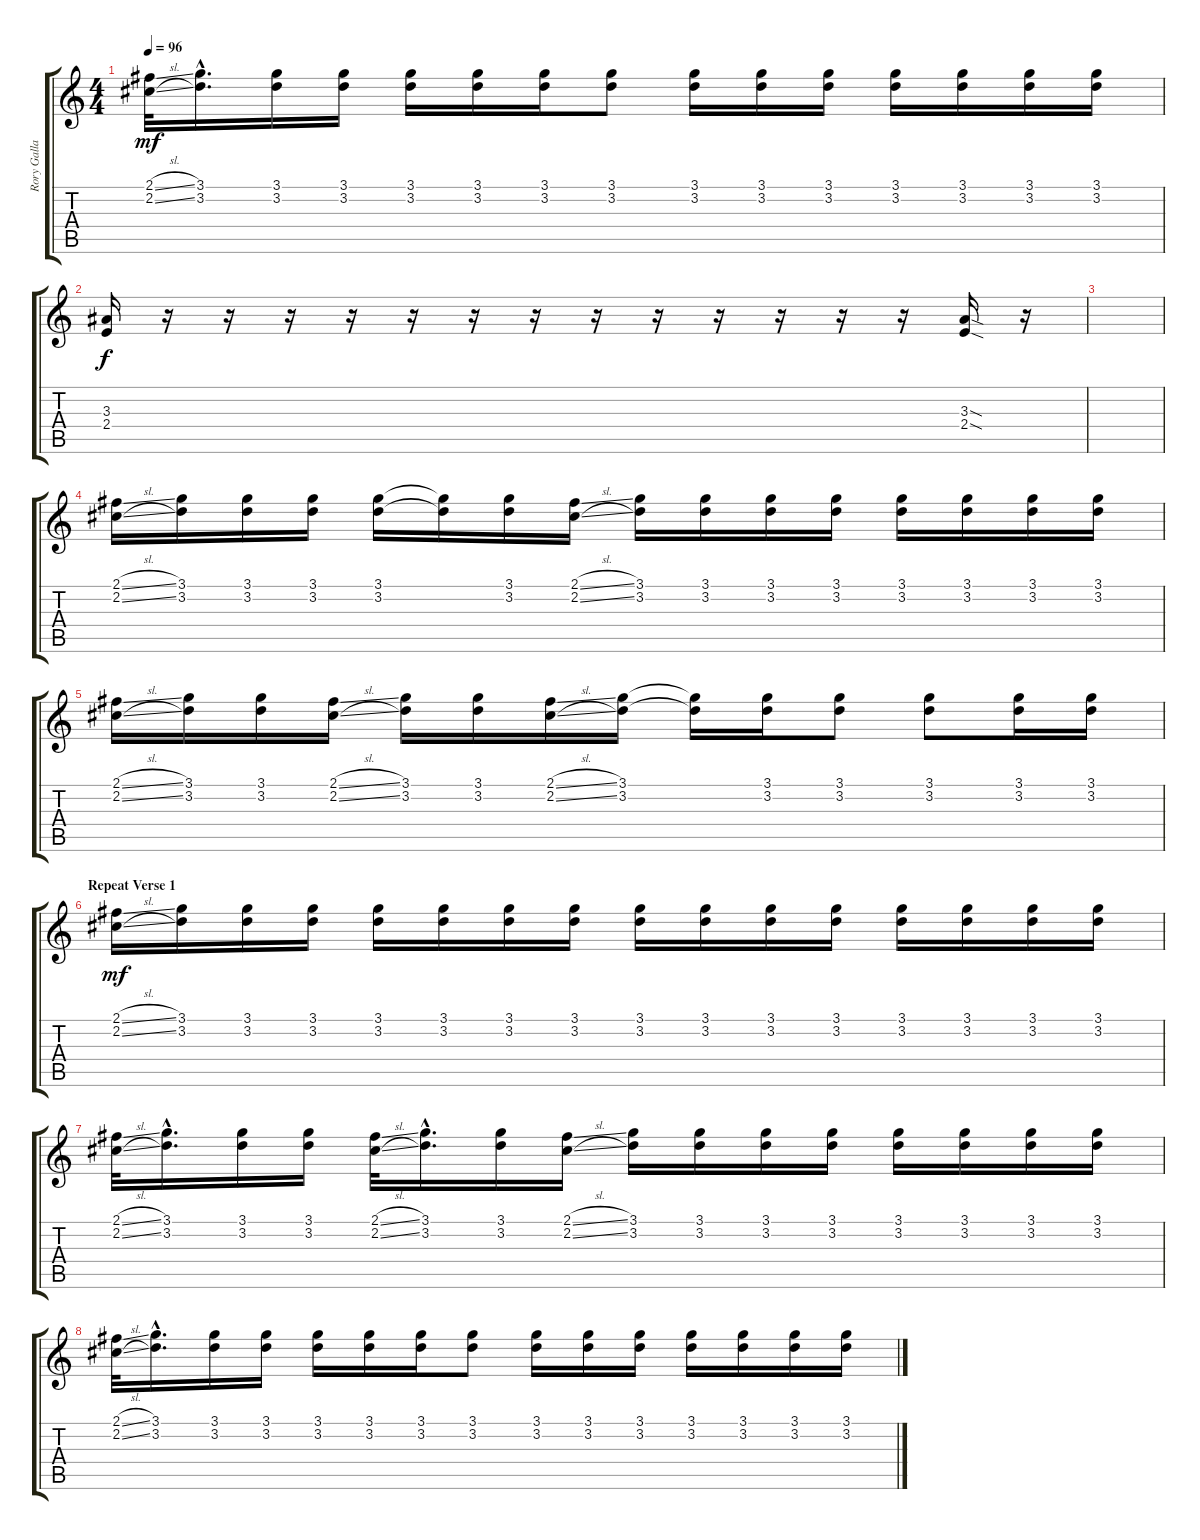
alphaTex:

\track ("Rory Gallagher (For Sound)" "Rory Galla") {instrument distortionguitar}
\staff {score tabs}
\tuning (E4 B3 G3 D3 A2 D2) {hide}
\ts (4 4)
\tempo 96
\clef g2
\ks c
(2.1{sl} 2.2{sl}).32{dy mf} (3.1{hac} 3.2{hac}).16{d} (3.1 3.2).16 (3.1 3.2).16 (3.1 3.2).16 (3.1 3.2).16 (3.1 3.2).16 (3.1 3.2).8 (3.1 3.2).16 (3.1 3.2).16 (3.1 3.2).16 (3.1 3.2).16 (3.1 3.2).16 (3.1 3.2).16 (3.1 3.2).16 |
(3.3 2.4).16{dy f} r.16 r.16 r.16 r.16 r.16 r.16 r.16 r.16 r.16 r.16 r.16 r.16 r.16 (3.3{sod} 2.4{sod}).16 r.16 |
|
(2.1{sl} 2.2{sl}).16 (3.1 3.2).16 (3.1 3.2).16 (3.1 3.2).16 (3.1 3.2).16 (3.1{t} 3.2{t}).16 (3.1 3.2).16 (2.1{sl} 2.2{sl}).16 (3.1 3.2).16 (3.1 3.2).16 (3.1 3.2).16 (3.1 3.2).16 (3.1 3.2).16 (3.1 3.2).16 (3.1 3.2).16 (3.1 3.2).16 |
(2.1{sl} 2.2{sl}).16 (3.1 3.2).16 (3.1 3.2).16 (2.1{sl} 2.2{sl}).16 (3.1 3.2).16 (3.1 3.2).16 (2.1{sl} 2.2{sl}).16 (3.1 3.2).16 (3.1{t} 3.2{t}).16 (3.1 3.2).16 (3.1 3.2).8 (3.1 3.2).8 (3.1 3.2).16 (3.1 3.2).16 |
\section ("" "Repeat Verse 1")
(2.1{sl} 2.2{sl}).16{dy mf} (3.1 3.2).16 (3.1 3.2).16 (3.1 3.2).16 (3.1 3.2).16 (3.1 3.2).16 (3.1 3.2).16 (3.1 3.2).16 (3.1 3.2).16 (3.1 3.2).16 (3.1 3.2).16 (3.1 3.2).16 (3.1 3.2).16 (3.1 3.2).16 (3.1 3.2).16 (3.1 3.2).16 |
(2.1{sl} 2.2{sl}).32 (3.1{hac} 3.2{hac}).16{d} (3.1 3.2).16 (3.1 3.2).16 (2.1{sl} 2.2{sl}).32 (3.1{hac} 3.2{hac}).16{d} (3.1 3.2).16 (2.1{sl} 2.2{sl}).16 (3.1 3.2).16 (3.1 3.2).16 (3.1 3.2).16 (3.1 3.2).16 (3.1 3.2).16 (3.1 3.2).16 (3.1 3.2).16 (3.1 3.2).16 |
(2.1{sl} 2.2{sl}).32 (3.1{hac} 3.2{hac}).16{d} (3.1 3.2).16 (3.1 3.2).16 (3.1 3.2).16 (3.1 3.2).16 (3.1 3.2).16 (3.1 3.2).8 (3.1 3.2).16 (3.1 3.2).16 (3.1 3.2).16 (3.1 3.2).16 (3.1 3.2).16 (3.1 3.2).16 (3.1 3.2).16
